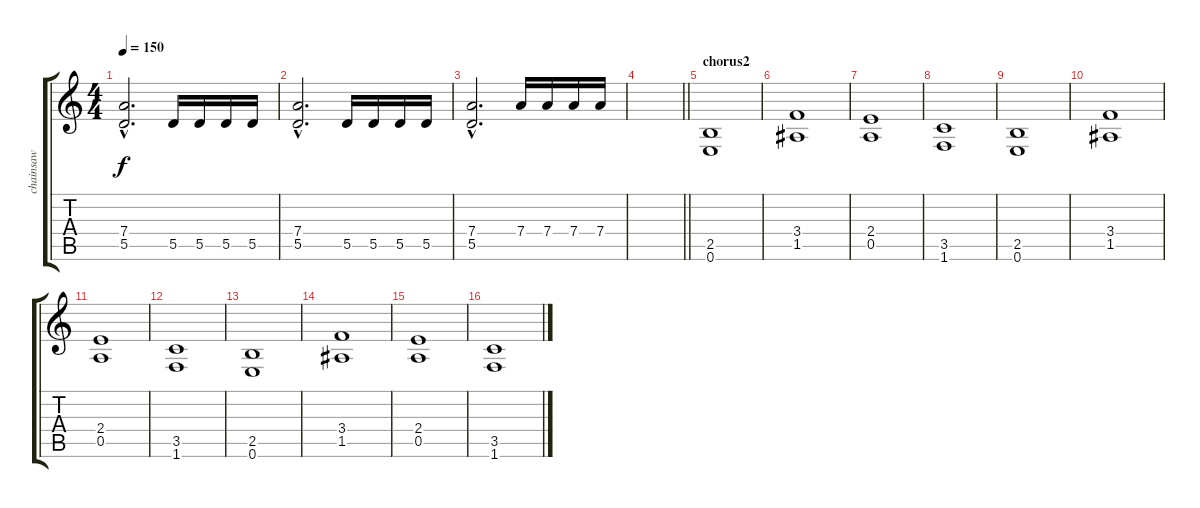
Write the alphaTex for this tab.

\track ("chainsaw" "chainsaw") {instrument distortionguitar}
\staff {score tabs}
\tuning (E4 B3 G3 D3 A2 E2) {hide}
\ts (4 4)
\tempo 150
\clef g2
\ks c
(7.4{hac} 5.5{hac}).2{d dy f} 5.5.16 5.5.16 5.5.16 5.5.16 |
(7.4{hac} 5.5{hac}).2{d} 5.5.16 5.5.16 5.5.16 5.5.16 |
(7.4{hac} 5.5{hac}).2{d} 7.4.16 7.4.16 7.4.16 7.4.16 |
\barLineRight lightlight
|
\section ("" "chorus2")
(2.5 0.6).1 |
(3.4 1.5).1 |
(2.4 0.5).1 |
(3.5 1.6).1 |
(2.5 0.6).1 |
(3.4 1.5).1 |
(2.4 0.5).1 |
(3.5 1.6).1 |
(2.5 0.6).1 |
(3.4 1.5).1 |
(2.4 0.5).1 |
(3.5 1.6).1
